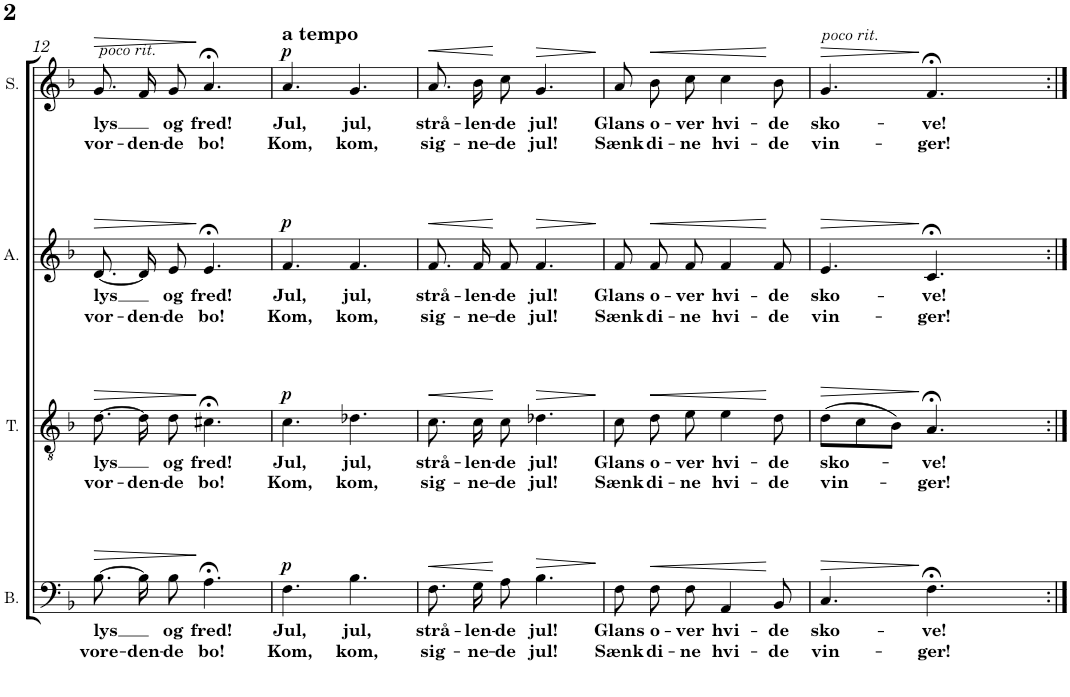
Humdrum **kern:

**kern	**text	**text	**dynam	**kern	**text	**text	**dynam	**kern	**text	**text	**dynam	**kern	**text	**text	**dynam	**kern	**text	**text	**dynam	**kern	**text	**text	**dynam	**kern	**text	**text	**dynam	**kern	**text	**text	**dynam
*part8	*part8	*part8	*part8	*part7	*part7	*part7	*part7	*part6	*part6	*part6	*part6	*part5	*part5	*part5	*part5	*part4	*part4	*part4	*part4	*part3	*part3	*part3	*part3	*part2	*part2	*part2	*part2	*part1	*part1	*part1	*part1
*staff8	*staff8	*staff8	*staff8	*staff7	*staff7	*staff7	*staff7	*staff6	*staff6	*staff6	*staff6	*staff5	*staff5	*staff5	*staff5	*staff4	*staff4	*staff4	*staff4	*staff3	*staff3	*staff3	*staff3	*staff2	*staff2	*staff2	*staff2	*staff1	*staff1	*staff1	*staff1
*I"Bass	*	*	*	*I"Tenor	*	*	*	*I"Alto	*	*	*	*I"Soprano	*	*	*	*I"Bass	*	*	*	*I"Tenor	*	*	*	*I"Alto	*	*	*	*I"Soprano	*	*	*
*I'B.	*	*	*	*I'T.	*	*	*	*I'A.	*	*	*	*I'S.	*	*	*	*I'B.	*	*	*	*I'T.	*	*	*	*I'A.	*	*	*	*I'S.	*	*	*
!!LO:PB:g=z
*clefF4	*	*	*	*clefGv2	*	*	*	*clefG2	*	*	*	*clefG2	*	*	*	*clefF4	*	*	*	*clefGv2	*	*	*	*clefG2	*	*	*	*clefG2	*	*	*
*k[b-]	*	*	*	*k[b-]	*	*	*	*k[b-]	*	*	*	*k[b-]	*	*	*	*k[b-]	*	*	*	*k[b-]	*	*	*	*k[b-]	*	*	*	*k[b-]	*	*	*
*M6/8	*	*	*	*M6/8	*	*	*	*M6/8	*	*	*	*M6/8	*	*	*	*M6/8	*	*	*	*M6/8	*	*	*	*M6/8	*	*	*	*M6/8	*	*	*
=12	=12	=12	=12	=12	=12	=12	=12	=12	=12	=12	=12	=12	=12	=12	=12	=12	=12	=12	=12	=12	=12	=12	=12	=12	=12	=12	=12	=12	=12	=12	=12
!	!	!	!	!	!	!	!	!	!	!	!	!	!	!	!	!	!	!	!	!	!	!	!	!	!	!	!	!LO:TX:a:i:t=poco rit.	!	!	!
!	!	!	!	!	!	!	!	!	!	!	!	!LO:TX:a:i:t=poco rit.	!	!	!	!	!	!	!	!	!	!	!	!	!	!	!	!	!	!	!
!	!LO:LY:b	!LO:LY:b	!LO:HP:b	!	!LO:LY:b	!LO:LY:b	!LO:HP:b	!	!LO:LY:b	!LO:LY:b	!LO:HP:b	!	!LO:LY:b	!LO:LY:b	!LO:HP:b	!	!	!	!LO:HP:b	!	!	!	!LO:HP:b	!	!	!	!LO:HP:b	!	!	!	!LO:HP:b
[8.B-\L	lys	vore-	>	[8.d\	lys	vor-	>	[8.d/L	lys	vor-	>	8.g/L	lys	vor-	>	[8.B-\L	ljus	dag-	>	[8.d\L	ljus	dag-	>	[8.d/L	ljus	dag-	>	8.g/L	ljus	dag-	>
!	!	!LO:LY:b	!	!	!	!LO:LY:b	!	!	!	!LO:LY:b	!	!	!	!LO:LY:b	!	!	!	!	!	!	!	!	!	!	!	!	!	!	!	!	!
16B-\K]	.	-den-	.	16d\]	.	-den-	.	16d/K]	.	-den-	.	16f/K	.	-den-	.	16B-\K]	.	-an-	.	16d\K]	.	-an-	.	16d/K]	.	-an-	.	16f/K	.	-an-	.
!	!LO:LY:b	!LO:LY:b	!	!	!LO:LY:b	!LO:LY:b	!	!	!LO:LY:b	!LO:LY:b	!	!	!LO:LY:b	!LO:LY:b	!	!	!	!	!	!	!	!	!	!	!	!	!	!	!	!	!
8B-\J	og	-de	.	8d\	og	-de	.	8e/J	og	-de	.	8g/J	og	-de	.	8B-\J	och	-de	.	8d\J	och	-de	.	8e/J	och	-de	.	8g/J	och	-de	.
!	!LO:LY:b	!LO:LY:b	!	!	!LO:LY:b	!LO:LY:b	!	!	!LO:LY:b	!LO:LY:b	!	!	!LO:LY:b	!LO:LY:b	!	!	!	!	!	!	!	!	!	!	!	!	!	!	!	!	!
4.A;<\	fred!	bo!	]	4.c#X;<\	fred!	bo!	]	4.e;</	fred!	bo!	]	4.a;<,/	fred!	bo!	]	4.A;<	frid!	bo!	]	4.c#X;<	frid!	bo!	]	4.e;<	frid!	bo!	]	4.a;<,	frid!	bo!	]
=13	=13	=13	=13	=13	=13	=13	=13	=13	=13	=13	=13	=13	=13	=13	=13	=13	=13	=13	=13	=13	=13	=13	=13	=13	=13	=13	=13	=13	=13	=13	=13
!	!	!	!	!	!	!	!	!	!	!	!	!	!	!	!	!	!	!	!	!	!	!	!	!	!	!	!	!LO:TX:a:B:t=a tempo	!	!	!
!	!LO:LY:b	!LO:LY:b	!LO:DY:a	!	!LO:LY:b	!LO:LY:b	!LO:DY:a	!	!LO:LY:b	!LO:LY:b	!LO:DY:a	!	!LO:LY:b	!LO:LY:b	!LO:DY:a	!	!	!	!LO:DY:b	!	!	!	!LO:DY:b	!	!	!	!LO:DY:b	!	!	!	!LO:DY:b
4.F\	Jul,	Kom,	p	4.c\	Jul,	Kom,	p	4.f/	Jul,	Kom,	p	4.a,/	Jul,	Kom,	p	4.F	Jul,	Kom,	p	4.c	Jul,	Kom,	p	4.f	Jul,	Kom,	p	4.a,	Jul,	Kom,	p
!	!LO:LY:b	!LO:LY:b	!	!	!LO:LY:b	!LO:LY:b	!	!	!LO:LY:b	!LO:LY:b	!	!	!LO:LY:b	!LO:LY:b	!	!	!	!	!	!	!	!	!	!	!	!	!	!	!	!	!
4.B-\	jul,	kom,	.	4.d-X\	jul,	kom,	.	4.f/	jul,	kom,	.	4.g/	jul,	kom,	.	4.B-	jul,	kom,	.	4.d-X	jul,	kom,	.	4.f	jul,	kom,	.	4.g	jul,	kom,	.
=14	=14	=14	=14	=14	=14	=14	=14	=14	=14	=14	=14	=14	=14	=14	=14	=14	=14	=14	=14	=14	=14	=14	=14	=14	=14	=14	=14	=14	=14	=14	=14
!	!LO:LY:b	!LO:LY:b	!LO:HP:b	!	!LO:LY:b	!LO:LY:b	!LO:HP:b	!	!LO:LY:b	!LO:LY:b	!LO:HP:b	!	!LO:LY:b	!LO:LY:b	!LO:HP:b	!	!	!	!LO:HP:b	!	!	!	!LO:HP:b	!	!	!	!LO:HP:b	!	!	!	!LO:HP:b
8.F\L	strå-	sig-	<	8.c\	strå-	sig-	<	8.f/L	strå-	sig-	<	8.a\L	strå-	sig-	<	8.F\L	strå-	sig-	<	8.c\L	strå-	sig-	<	8.f/L	strå-	sig-	<	8.a\L	strå-	sig-	<
!	!LO:LY:b	!LO:LY:b	!	!	!LO:LY:b	!LO:LY:b	!	!	!LO:LY:b	!LO:LY:b	!	!	!LO:LY:b	!LO:LY:b	!	!	!	!	!	!	!	!	!	!	!	!	!	!	!	!	!
16G\K	-len-	-ne-	.	16c\	-len-	-ne-	.	16f/K	-len-	-ne-	.	16b-\K	-len-	-ne-	.	16G\K	-lan-	-na-	.	16c\K	-lan-	-na-	.	16f/K	-lan-	-na-	.	16b-\K	-lan-	-na-	.
!	!LO:LY:b	!LO:LY:b	!	!	!LO:LY:b	!LO:LY:b	!	!	!LO:LY:b	!LO:LY:b	!	!	!LO:LY:b	!LO:LY:b	!	!	!	!	!	!	!	!	!	!	!	!	!	!	!	!	!
8A\J	-de	-de	[	8c\	-de	-de	[	8f/J	-de	-de	[	8cc\J	-de	-de	[	8A\J	-de	-de	[	8c\J	-de	-de	[	8f/J	-de	-de	[	8cc\J	-de	-de	[
!	!LO:LY:b	!LO:LY:b	!LO:HP:b	!	!LO:LY:b	!LO:LY:b	!LO:HP:b	!	!LO:LY:b	!LO:LY:b	!LO:HP:b	!	!LO:LY:b	!LO:LY:b	!LO:HP:b	!	!	!	!LO:HP:b	!	!	!	!LO:HP:b	!	!	!	!LO:HP:b	!	!	!	!LO:HP:b
4.B-\	jul!	jul!	>	4.d-X\	jul!	jul!	>	4.f/	jul!	jul!	>	4.g/	jul!	jul!	>	4.B-	jul:	jul,	>	4.d-X	jul:	jul,	>	4.f	jul:	jul,	>	4.g	jul:	jul,	>
.	.	.	]	.	.	.	]	.	.	.	]	.	.	.	]	.	.	.	]	.	.	.	]	.	.	.	]	.	.	.	]
=15	=15	=15	=15	=15	=15	=15	=15	=15	=15	=15	=15	=15	=15	=15	=15	=15	=15	=15	=15	=15	=15	=15	=15	=15	=15	=15	=15	=15	=15	=15	=15
!	!LO:LY:b	!LO:LY:b	!	!	!LO:LY:b	!LO:LY:b	!	!	!LO:LY:b	!LO:LY:b	!	!	!LO:LY:b	!LO:LY:b	!	!	!	!	!	!	!	!	!	!	!	!	!	!	!	!	!
8F\L	Glans	Sænk	.	8c\	Glans	Sænk	.	8f/L	Glans	Sænk	.	8a\L	Glans	Sænk	.	8F\L	glans	sänk	.	8c\L	glans	sänk	.	8f/L	glans	sänk	.	8a\L	glans	sänk	.
!	!LO:LY:b	!LO:LY:b	!LO:HP:b	!	!LO:LY:b	!LO:LY:b	!LO:HP:b	!	!LO:LY:b	!LO:LY:b	!LO:HP:b	!	!LO:LY:b	!LO:LY:b	!LO:HP:b	!	!	!	!LO:HP:b	!	!	!	!LO:HP:b	!	!	!	!LO:HP:b	!	!	!	!LO:HP:b
8F\	o-	di-	<	8d\	o-	di-	<	8f/	o-	di-	<	8b-\	o-	di-	<	8F\	ö-	di-	<	8d\	ö-	di-	<	8f/	ö-	di-	<	8b-\	ö-	di-	<
!	!LO:LY:b	!LO:LY:b	!	!	!LO:LY:b	!LO:LY:b	!	!	!LO:LY:b	!LO:LY:b	!	!	!LO:LY:b	!LO:LY:b	!	!	!	!	!	!	!	!	!	!	!	!	!	!	!	!	!
8F\J	-ver	-ne	.	8e\	-ver	-ne	.	8f/J	-ver	-ne	.	8cc\J	-ver	-ne	.	8F\J	-ver	-na	.	8e\J	-ver	-na	.	8f/J	-ver	-na	.	8cc\J	-ver	-na	.
!	!LO:LY:b	!LO:LY:b	!	!	!LO:LY:b	!LO:LY:b	!	!	!LO:LY:b	!LO:LY:b	!	!	!LO:LY:b	!LO:LY:b	!	!	!	!	!	!	!	!	!	!	!	!	!	!	!	!	!
4AA/	hvi-	hvi-	.	4e\	hvi-	hvi-	.	4f/	hvi-	hvi-	.	4cc\	hvi-	hvi-	.	4AA	vi-	vi-	.	4e	vi-	vi-	.	4f	vi-	vi-	.	4cc	vi-	vi-	.
!	!LO:LY:b	!LO:LY:b	!	!	!LO:LY:b	!LO:LY:b	!	!	!LO:LY:b	!LO:LY:b	!	!	!LO:LY:b	!LO:LY:b	!	!	!	!	!	!	!	!	!	!	!	!	!	!	!	!	!
8BB-/	-de	-de	[	8d\	-de	-de	[	8f/	-de	-de	[	8b-\	-de	-de	[	8BB-	-ta	-ta	[	8d	-ta	-ta	[	8f	-ta	-ta	[	8b-	-ta	-ta	[
=16	=16	=16	=16	=16	=16	=16	=16	=16	=16	=16	=16	=16	=16	=16	=16	=16	=16	=16	=16	=16	=16	=16	=16	=16	=16	=16	=16	=16	=16	=16	=16
!	!	!	!	!	!	!	!	!	!	!	!	!	!	!	!	!	!	!	!	!	!	!	!	!	!	!	!	!LO:TX:a:i:t=poco rit.	!	!	!
!	!	!	!	!	!	!	!	!	!	!	!	!LO:TX:a:i:t=poco rit.	!	!	!	!	!	!	!	!	!	!	!	!	!	!	!	!	!	!	!
!	!LO:LY:b	!LO:LY:b	!LO:HP:b	!	!LO:LY:b	!LO:LY:b	!LO:HP:b	!	!LO:LY:b	!LO:LY:b	!LO:HP:b	!	!LO:LY:b	!LO:LY:b	!LO:HP:b	!	!	!	!LO:HP:b	!	!	!	!LO:HP:b	!	!	!	!LO:HP:b	!	!	!	!LO:HP:b
4.C/	sko-	vin-	>	(>8d\L	sko-	vin-	>	4.e/	sko-	vin-	>	4.g/	sko-	vin-	>	4.C	sko-	vin-	>	(>8d	sko-	vin-	>	4.e	sko-	vin-	>	4.g	sko-	vin-	>
.	.	.	.	8c\	.	.	.	.	.	.	.	.	.	.	.	.	.	.	.	8c	.	.	.	.	.	.	.	.	.	.	.
.	.	.	.	8B-\J)	.	.	.	.	.	.	.	.	.	.	.	.	.	.	.	8B-)	.	.	.	.	.	.	.	.	.	.	.
!	!LO:LY:b	!LO:LY:b	!	!	!LO:LY:b	!LO:LY:b	!	!	!LO:LY:b	!LO:LY:b	!	!	!LO:LY:b	!LO:LY:b	!	!	!	!	!	!	!	!	!	!	!	!	!	!	!	!	!
4.F;<\	-ve!	-ger!	]	4.A;</	-ve!	-ger!	]	4.c;</	-ve!	-ger!	]	4.f;</	-ve!	-ger!	]	4.F;<	-gar!	-gar!	]	4.A;<	-gar!	-gar!	]	4.c;<	-gar!	-gar!	]	4.f;<	-gar!	-gar!	]
4ryy	.	.	.	4ryy	.	.	.	4ryy	.	.	.	4ryy	.	.	.	4ryy	.	.	.	4ryy	.	.	.	4ryy	.	.	.	4ryy	.	.	.
=:|!	=:|!	=:|!	=:|!	=:|!	=:|!	=:|!	=:|!	=:|!	=:|!	=:|!	=:|!	=:|!	=:|!	=:|!	=:|!	=:|!	=:|!	=:|!	=:|!	=:|!	=:|!	=:|!	=:|!	=:|!	=:|!	=:|!	=:|!	=:|!	=:|!	=:|!	=:|!
*-	*-	*-	*-	*-	*-	*-	*-	*-	*-	*-	*-	*-	*-	*-	*-	*-	*-	*-	*-	*-	*-	*-	*-	*-	*-	*-	*-	*-	*-	*-	*-
